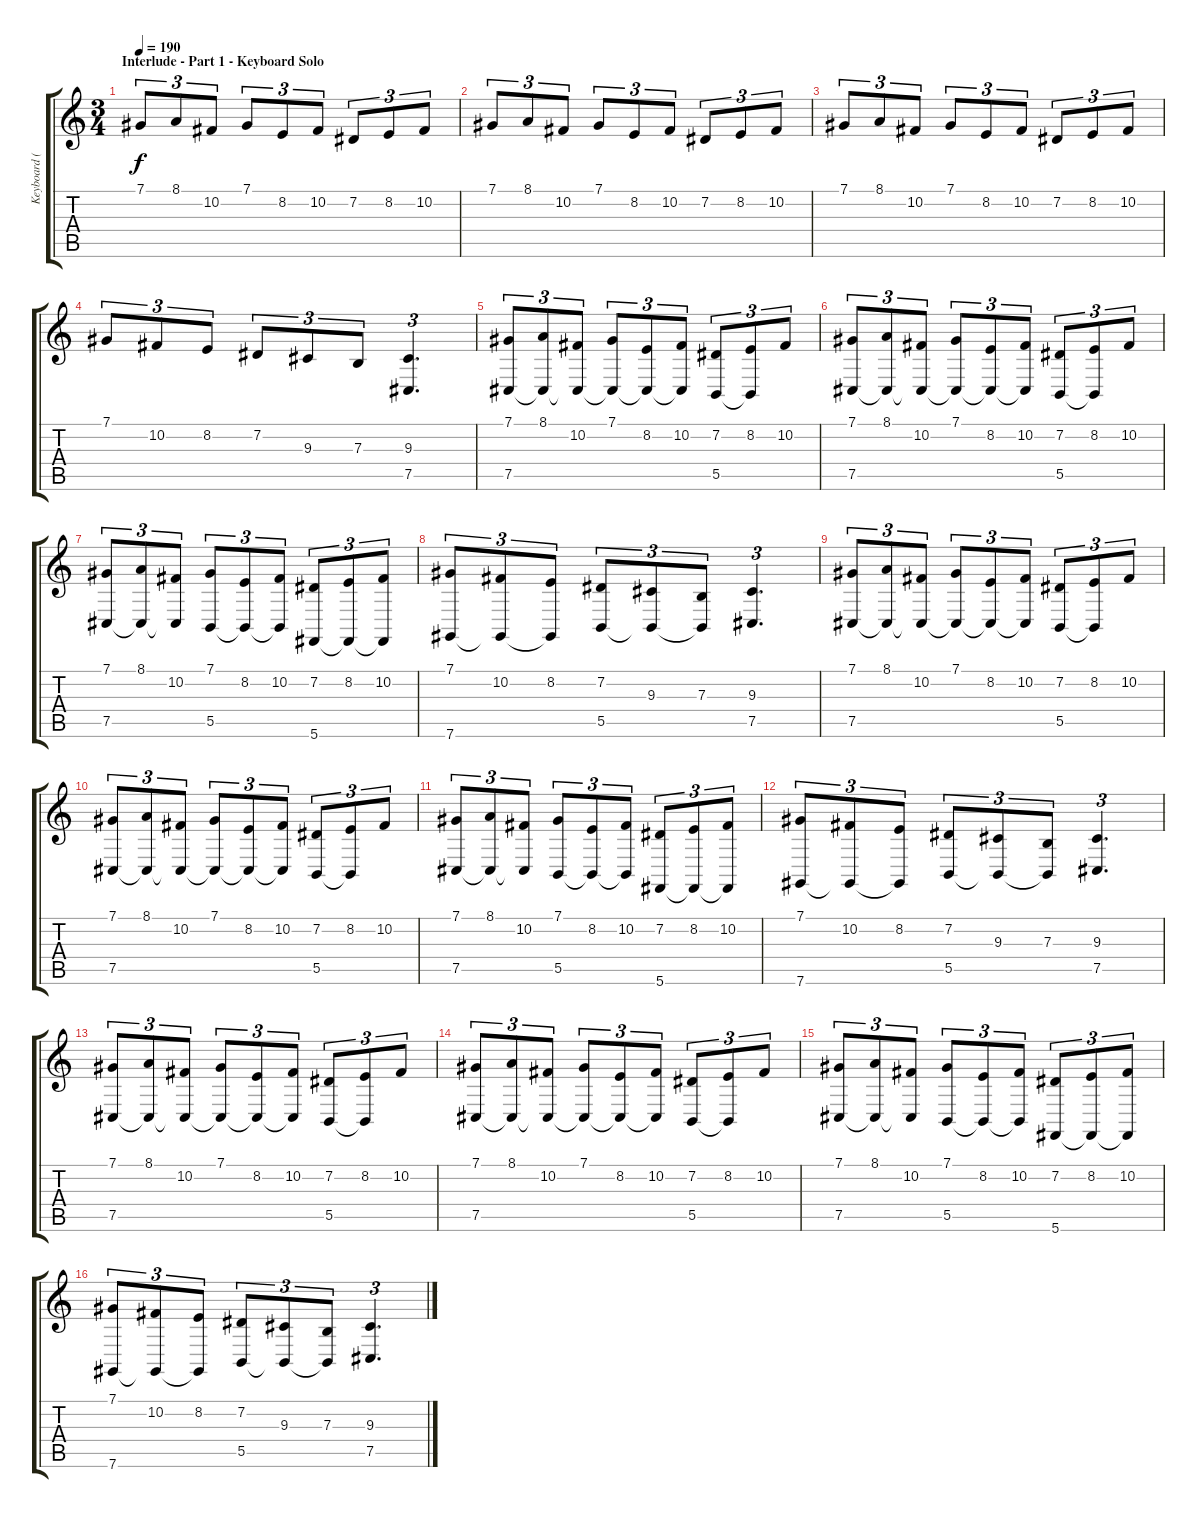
\track ("Keyboard (Second Keyboard)" "Keyboard (") {instrument harpsichord}
\staff {score tabs}
\tuning (Db4 Ab3 E3 B2 Gb2 Db2) {hide}
\ts (3 4)
\section ("" "Interlude - Part 1 - Keyboard Solo")
\tempo 190
\clef g2
\ks c
7.1.8{tu (3 2) dy f} 8.1.8{tu (3 2)} 10.2.8{tu (3 2)} 7.1.8{tu (3 2)} 8.2.8{tu (3 2)} 10.2.8{tu (3 2)} 7.2.8{tu (3 2)} 8.2.8{tu (3 2)} 10.2.8{tu (3 2)} |
7.1.8{tu (3 2)} 8.1.8{tu (3 2)} 10.2.8{tu (3 2)} 7.1.8{tu (3 2)} 8.2.8{tu (3 2)} 10.2.8{tu (3 2)} 7.2.8{tu (3 2)} 8.2.8{tu (3 2)} 10.2.8{tu (3 2)} |
7.1.8{tu (3 2)} 8.1.8{tu (3 2)} 10.2.8{tu (3 2)} 7.1.8{tu (3 2)} 8.2.8{tu (3 2)} 10.2.8{tu (3 2)} 7.2.8{tu (3 2)} 8.2.8{tu (3 2)} 10.2.8{tu (3 2)} |
7.1.8{tu (3 2)} 10.2.8{tu (3 2)} 8.2.8{tu (3 2)} 7.2.8{tu (3 2)} 9.3.8{tu (3 2)} 7.3.8{tu (3 2)} (9.3 7.5).4{d tu (3 2)} |
(7.1 7.5).8{tu (3 2)} (8.1 7.5{t}).8{tu (3 2)} (10.2 7.5{t}).8{tu (3 2)} (7.1 7.5{t}).8{tu (3 2)} (8.2 7.5{t}).8{tu (3 2)} (10.2 7.5{t}).8{tu (3 2)} (7.2 5.5).8{tu (3 2)} (8.2 5.5{t}).8{tu (3 2)} 10.2.8{tu (3 2)} |
(7.1 7.5).8{tu (3 2)} (8.1 7.5{t}).8{tu (3 2)} (10.2 7.5{t}).8{tu (3 2)} (7.1 7.5{t}).8{tu (3 2)} (8.2 7.5{t}).8{tu (3 2)} (10.2 7.5{t}).8{tu (3 2)} (7.2 5.5).8{tu (3 2)} (8.2 5.5{t}).8{tu (3 2)} 10.2.8{tu (3 2)} |
(7.1 7.5).8{tu (3 2)} (8.1 7.5{t}).8{tu (3 2)} (10.2 7.5{t}).8{tu (3 2)} (7.1 5.5).8{tu (3 2)} (8.2 5.5{t}).8{tu (3 2)} (10.2 5.5{t}).8{tu (3 2)} (7.2 5.6).8{tu (3 2)} (8.2 5.6{t}).8{tu (3 2)} (10.2 5.6{t}).8{tu (3 2)} |
(7.1 7.6).8{tu (3 2)} (10.2 7.6{t}).8{tu (3 2)} (8.2 7.6{t}).8{tu (3 2)} (7.2 5.5).8{tu (3 2)} (9.3 5.5{t}).8{tu (3 2)} (7.3 5.5{t}).8{tu (3 2)} (9.3 7.5).4{d tu (3 2)} |
(7.1 7.5).8{tu (3 2)} (8.1 7.5{t}).8{tu (3 2)} (10.2 7.5{t}).8{tu (3 2)} (7.1 7.5{t}).8{tu (3 2)} (8.2 7.5{t}).8{tu (3 2)} (10.2 7.5{t}).8{tu (3 2)} (7.2 5.5).8{tu (3 2)} (8.2 5.5{t}).8{tu (3 2)} 10.2.8{tu (3 2)} |
(7.1 7.5).8{tu (3 2)} (8.1 7.5{t}).8{tu (3 2)} (10.2 7.5{t}).8{tu (3 2)} (7.1 7.5{t}).8{tu (3 2)} (8.2 7.5{t}).8{tu (3 2)} (10.2 7.5{t}).8{tu (3 2)} (7.2 5.5).8{tu (3 2)} (8.2 5.5{t}).8{tu (3 2)} 10.2.8{tu (3 2)} |
(7.1 7.5).8{tu (3 2)} (8.1 7.5{t}).8{tu (3 2)} (10.2 7.5{t}).8{tu (3 2)} (7.1 5.5).8{tu (3 2)} (8.2 5.5{t}).8{tu (3 2)} (10.2 5.5{t}).8{tu (3 2)} (7.2 5.6).8{tu (3 2)} (8.2 5.6{t}).8{tu (3 2)} (10.2 5.6{t}).8{tu (3 2)} |
(7.1 7.6).8{tu (3 2)} (10.2 7.6{t}).8{tu (3 2)} (8.2 7.6{t}).8{tu (3 2)} (7.2 5.5).8{tu (3 2)} (9.3 5.5{t}).8{tu (3 2)} (7.3 5.5{t}).8{tu (3 2)} (9.3 7.5).4{d tu (3 2)} |
(7.1 7.5).8{tu (3 2)} (8.1 7.5{t}).8{tu (3 2)} (10.2 7.5{t}).8{tu (3 2)} (7.1 7.5{t}).8{tu (3 2)} (8.2 7.5{t}).8{tu (3 2)} (10.2 7.5{t}).8{tu (3 2)} (7.2 5.5).8{tu (3 2)} (8.2 5.5{t}).8{tu (3 2)} 10.2.8{tu (3 2)} |
(7.1 7.5).8{tu (3 2)} (8.1 7.5{t}).8{tu (3 2)} (10.2 7.5{t}).8{tu (3 2)} (7.1 7.5{t}).8{tu (3 2)} (8.2 7.5{t}).8{tu (3 2)} (10.2 7.5{t}).8{tu (3 2)} (7.2 5.5).8{tu (3 2)} (8.2 5.5{t}).8{tu (3 2)} 10.2.8{tu (3 2)} |
(7.1 7.5).8{tu (3 2)} (8.1 7.5{t}).8{tu (3 2)} (10.2 7.5{t}).8{tu (3 2)} (7.1 5.5).8{tu (3 2)} (8.2 5.5{t}).8{tu (3 2)} (10.2 5.5{t}).8{tu (3 2)} (7.2 5.6).8{tu (3 2)} (8.2 5.6{t}).8{tu (3 2)} (10.2 5.6{t}).8{tu (3 2)} |
(7.1 7.6).8{tu (3 2)} (10.2 7.6{t}).8{tu (3 2)} (8.2 7.6{t}).8{tu (3 2)} (7.2 5.5).8{tu (3 2)} (9.3 5.5{t}).8{tu (3 2)} (7.3 5.5{t}).8{tu (3 2)} (9.3 7.5).4{d tu (3 2)}
